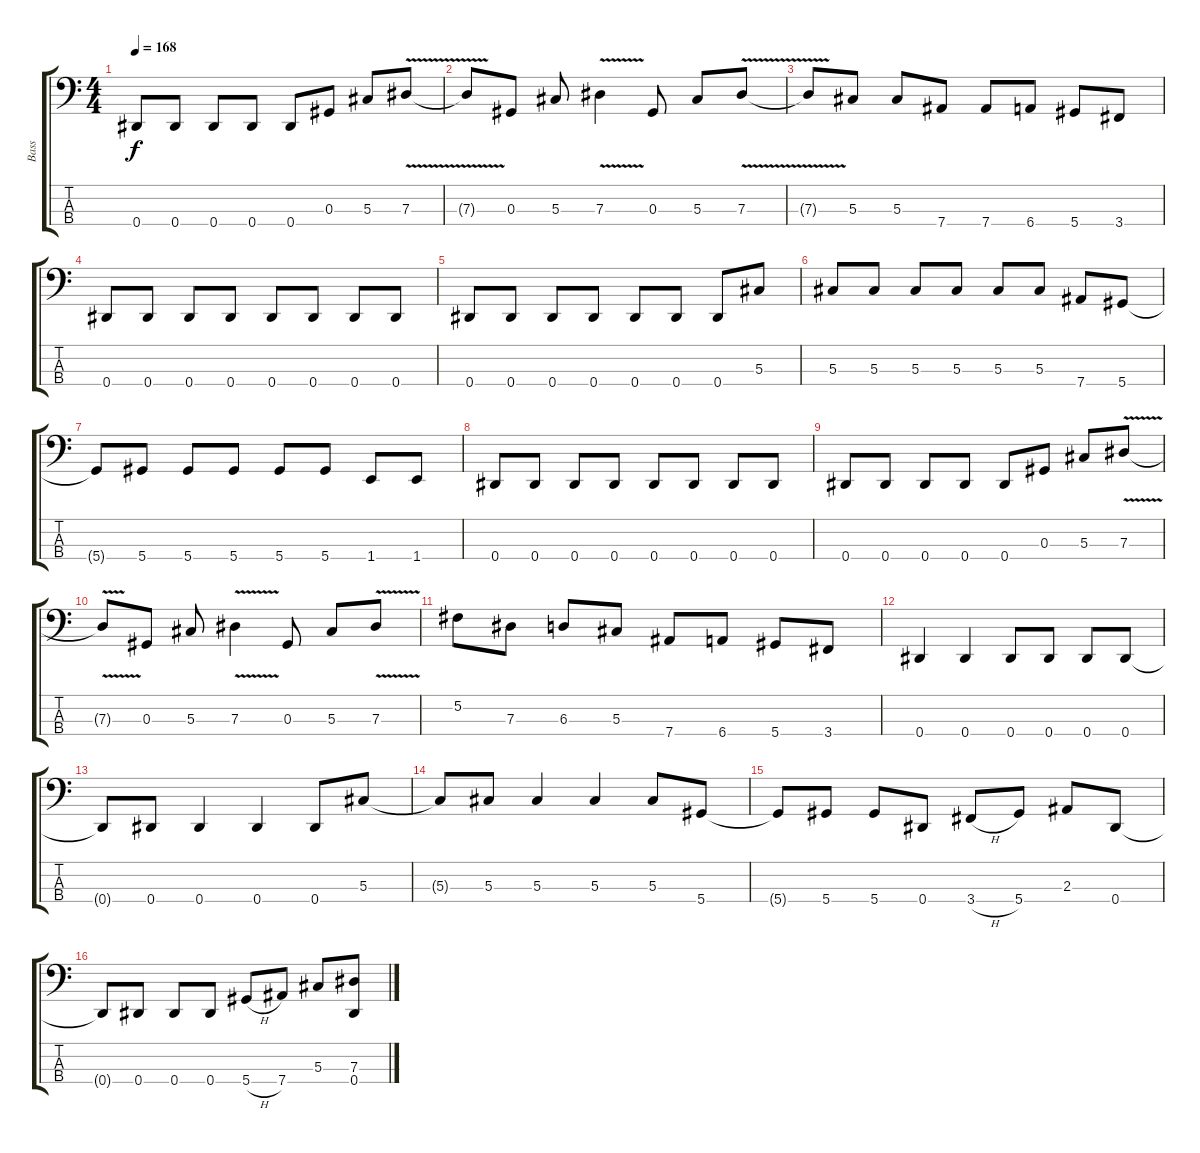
\track ("Bass" "Bass") {instrument electricbasspick}
\staff {score tabs}
\tuning (Gb2 Db2 Ab1 Eb1) {hide}
\ts (4 4)
\tempo 168
\clef f4
\ks c
0.4.8{dy f} 0.4.8 0.4.8 0.4.8 0.4.8 0.3.8 5.3.8 7.3{v}.8 |
7.3{t}.8 0.3.8 5.3.8 7.3{v}.4 0.3.8 5.3.8 7.3{v}.8 |
7.3{t}.8 5.3.8 5.3.8 7.4.8 7.4.8 6.4.8 5.4.8 3.4.8 |
0.4.8 0.4.8 0.4.8 0.4.8 0.4.8 0.4.8 0.4.8 0.4.8 |
0.4.8 0.4.8 0.4.8 0.4.8 0.4.8 0.4.8 0.4.8 5.3.8 |
5.3.8 5.3.8 5.3.8 5.3.8 5.3.8 5.3.8 7.4.8 5.4.8 |
5.4{t}.8 5.4.8 5.4.8 5.4.8 5.4.8 5.4.8 1.4.8 1.4.8 |
0.4.8 0.4.8 0.4.8 0.4.8 0.4.8 0.4.8 0.4.8 0.4.8 |
0.4.8 0.4.8 0.4.8 0.4.8 0.4.8 0.3.8 5.3.8 7.3{v}.8 |
7.3{t}.8 0.3.8 5.3.8 7.3{v}.4 0.3.8 5.3.8 7.3{v}.8 |
5.2.8 7.3.8 6.3.8 5.3.8 7.4.8 6.4.8 5.4.8 3.4.8 |
0.4.4 0.4.4 0.4.8 0.4.8 0.4.8 0.4.8 |
0.4{t}.8 0.4.8 0.4.4 0.4.4 0.4.8 5.3.8 |
5.3{t}.8 5.3.8 5.3.4 5.3.4 5.3.8 5.4.8 |
5.4{t}.8 5.4.8 5.4.8 0.4.8 3.4{h}.8 5.4.8 2.3.8 0.4.8 |
0.4{t}.8 0.4.8 0.4.8 0.4.8 5.4{h}.8 7.4.8 5.3.8 (7.3 0.4).8
